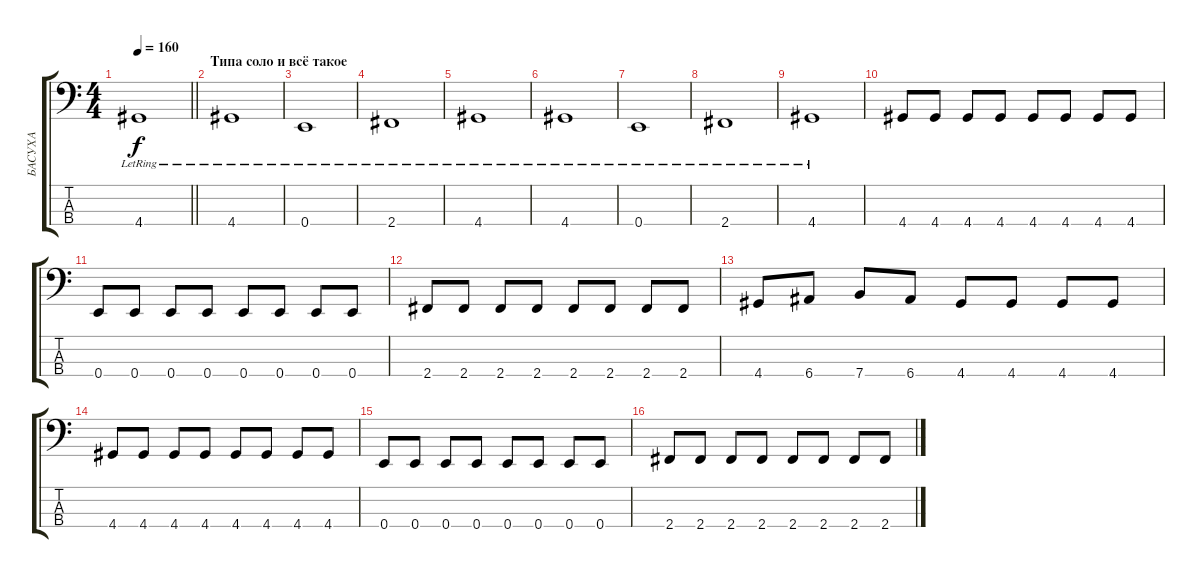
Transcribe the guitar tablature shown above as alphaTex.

\track ("БАСУХА" "БАСУХА") {instrument electricbassfinger}
\staff {score tabs}
\tuning (G2 D2 A1 E1) {hide}
\ts (4 4)
\tempo 160
\clef f4
\barLineRight lightlight
\ks c
4.4{lr}.1{dy f} |
\section ("" "Типа соло и всё такое")
4.4{lr}.1 |
0.4{lr}.1 |
2.4{lr}.1 |
4.4{lr}.1 |
4.4{lr}.1 |
0.4{lr}.1 |
2.4{lr}.1 |
4.4{lr}.1 |
4.4.8 4.4.8 4.4.8 4.4.8 4.4.8 4.4.8 4.4.8 4.4.8 |
0.4.8 0.4.8 0.4.8 0.4.8 0.4.8 0.4.8 0.4.8 0.4.8 |
2.4.8 2.4.8 2.4.8 2.4.8 2.4.8 2.4.8 2.4.8 2.4.8 |
4.4.8 6.4.8 7.4.8 6.4.8 4.4.8 4.4.8 4.4.8 4.4.8 |
4.4.8 4.4.8 4.4.8 4.4.8 4.4.8 4.4.8 4.4.8 4.4.8 |
0.4.8 0.4.8 0.4.8 0.4.8 0.4.8 0.4.8 0.4.8 0.4.8 |
2.4.8 2.4.8 2.4.8 2.4.8 2.4.8 2.4.8 2.4.8 2.4.8
